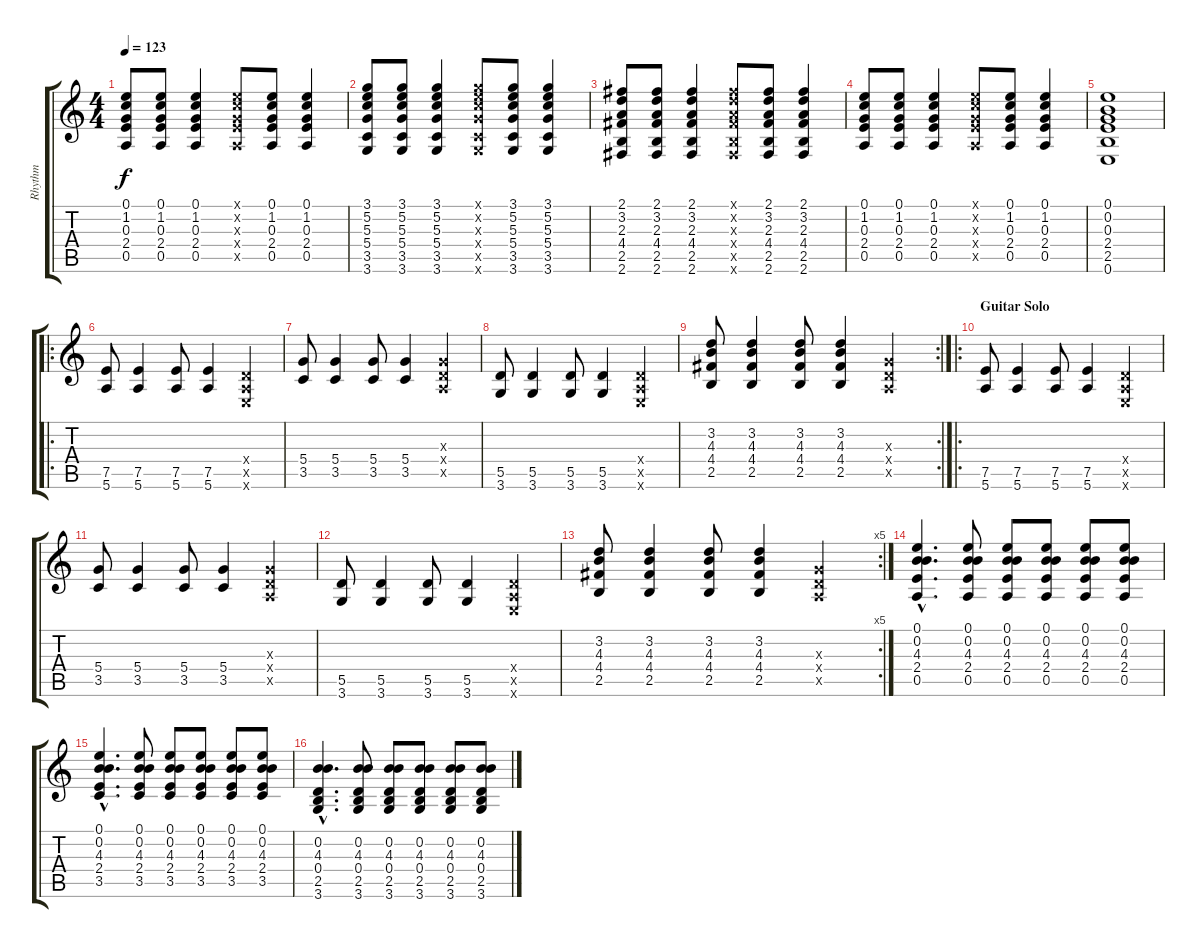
\track ("Rhythm" "Rhythm") {instrument acousticguitarsteel}
\staff {score tabs}
\tuning (E4 B3 G3 D3 A2 E2) {hide}
\ts (4 4)
\tempo 123
\clef g2
\ks c
(0.1 1.2 0.3 2.4 0.5).8{dy f} (0.1 1.2 0.3 2.4 0.5).8 (0.1 1.2 0.3 2.4 0.5).4 (0.1{x} 1.2{x} 0.3{x} 2.4{x} 0.5{x}).8 (0.1 1.2 0.3 2.4 0.5).8 (0.1 1.2 0.3 2.4 0.5).4 |
(3.1 5.2 5.3 5.4 3.5 3.6).8 (3.1 5.2 5.3 5.4 3.5 3.6).8 (3.1 5.2 5.3 5.4 3.5 3.6).4 (3.1{x} 5.2{x} 5.3{x} 5.4{x} 3.5{x} 3.6{x}).8 (3.1 5.2 5.3 5.4 3.5 3.6).8 (3.1 5.2 5.3 5.4 3.5 3.6).4 |
(2.1 3.2 2.3 4.4 2.5 2.6).8 (2.1 3.2 2.3 4.4 2.5 2.6).8 (2.1 3.2 2.3 4.4 2.5 2.6).4 (2.1{x} 3.2{x} 2.3{x} 4.4{x} 2.5{x} 2.6{x}).8 (2.1 3.2 2.3 4.4 2.5 2.6).8 (2.1 3.2 2.3 4.4 2.5 2.6).4 |
(0.1 1.2 0.3 2.4 0.5).8 (0.1 1.2 0.3 2.4 0.5).8 (0.1 1.2 0.3 2.4 0.5).4 (0.1{x} 1.2{x} 0.3{x} 2.4{x} 0.5{x}).8 (0.1 1.2 0.3 2.4 0.5).8 (0.1 1.2 0.3 2.4 0.5).4 |
(0.1 0.2 0.3 2.4 2.5 0.6).1 |
\ro
(7.5 5.6).8{instrument distortionguitar} (7.5 5.6).4 (7.5 5.6).8 (7.5 5.6).4 (0.4{x} 0.5{x} 0.6{x}).4 |
(5.4 3.5).8 (5.4 3.5).4 (5.4 3.5).8 (5.4 3.5).4 (0.3{x} 0.4{x} 0.5{x}).4 |
(5.5 3.6).8 (5.5 3.6).4 (5.5 3.6).8 (5.5 3.6).4 (0.4{x} 0.5{x} 0.6{x}).4 |
\rc 2
(3.2 4.3 4.4 2.5).8 (3.2 4.3 4.4 2.5).4 (3.2 4.3 4.4 2.5).8 (3.2 4.3 4.4 2.5).4 (0.3{x} 0.4{x} 0.5{x}).4 |
\ro
\section ("" "Guitar Solo")
(7.5 5.6).8{instrument distortionguitar} (7.5 5.6).4 (7.5 5.6).8 (7.5 5.6).4 (0.4{x} 0.5{x} 0.6{x}).4 |
(5.4 3.5).8 (5.4 3.5).4 (5.4 3.5).8 (5.4 3.5).4 (0.3{x} 0.4{x} 0.5{x}).4 |
(5.5 3.6).8 (5.5 3.6).4 (5.5 3.6).8 (5.5 3.6).4 (0.4{x} 0.5{x} 0.6{x}).4 |
\rc 5
(3.2 4.3 4.4 2.5).8 (3.2 4.3 4.4 2.5).4 (3.2 4.3 4.4 2.5).8 (3.2 4.3 4.4 2.5).4 (0.3{x} 0.4{x} 0.5{x}).4 |
(0.1{hac} 0.2{hac} 4.3{hac} 2.4{hac} 0.5{hac}).4{d} (0.1 0.2 4.3 2.4 0.5).8 (0.1 0.2 4.3 2.4 0.5).8 (0.1 0.2 4.3 2.4 0.5).8 (0.1 0.2 4.3 2.4 0.5).8 (0.1 0.2 4.3 2.4 0.5).8 |
(0.1{hac} 0.2{hac} 4.3{hac} 2.4{hac} 3.5{hac}).4{d} (0.1 0.2 4.3 2.4 3.5).8 (0.1 0.2 4.3 2.4 3.5).8 (0.1 0.2 4.3 2.4 3.5).8 (0.1 0.2 4.3 2.4 3.5).8 (0.1 0.2 4.3 2.4 3.5).8 |
(0.2{hac} 4.3{hac} 0.4{hac} 2.5{hac} 3.6{hac}).4{d} (0.2 4.3 0.4 2.5 3.6).8 (0.2 4.3 0.4 2.5 3.6).8 (0.2 4.3 0.4 2.5 3.6).8 (0.2 4.3 0.4 2.5 3.6).8 (0.2 4.3 0.4 2.5 3.6).8
